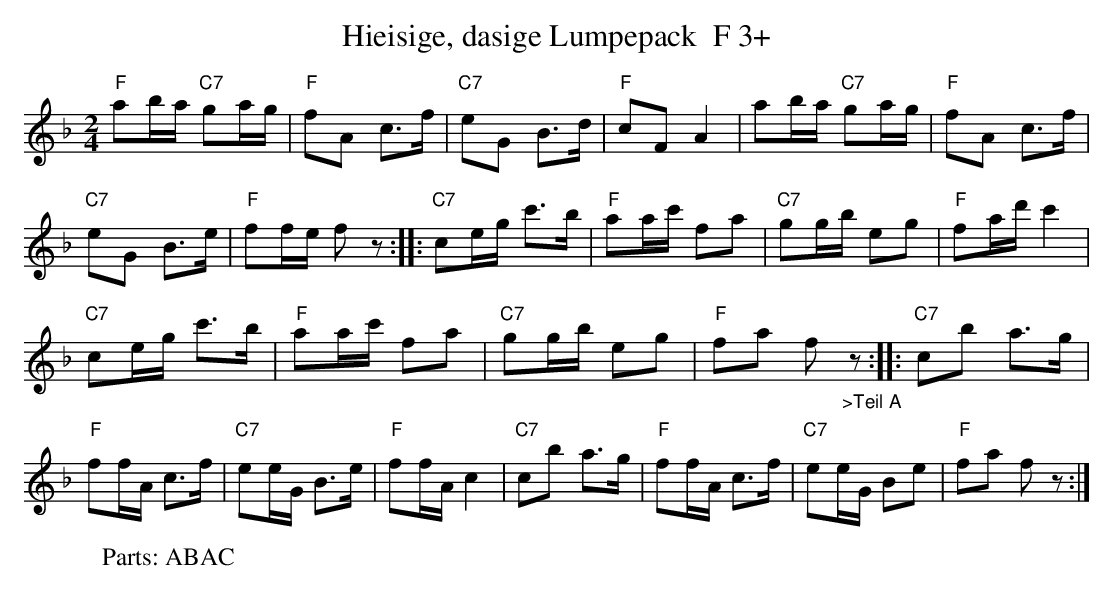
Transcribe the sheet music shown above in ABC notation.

X:1
T:Hieisige, dasige Lumpepack  F 3+
M:2/4
L:1/8
K:F%%MIDI gchordon
"F"ab/2a/2 "C7"ga/2g/2 | "F"fA c>f | "C7"eG B>d | "F"cFA2 | ab/2a/2 "C7"ga/2g/2 | "F"fA c>f |
"C7"eG B>e | "F"ff/2e/2 fz :: "C7"ce/2g/2 c'>b | "F"aa/2c'/2 fa | "C7"gg/2b/2 eg | "F"fa/2d'/2c'2 |
"C7"ce/2g/2 c'>b | "F"aa/2c'/2 fa | "C7"gg/2b/2 eg | "F"fa f"_>Teil A"z :: "C7"cb a>g |
"F"ff/2A/2 c>f | "C7"ee/2G/2 B>e | "F"ff/2A/2c2 | "C7"cb a>g | "F"ff/2A/2 c>f | "C7"ee/2G/2 Be | "F"fa fz :|
W:Parts: ABAC
